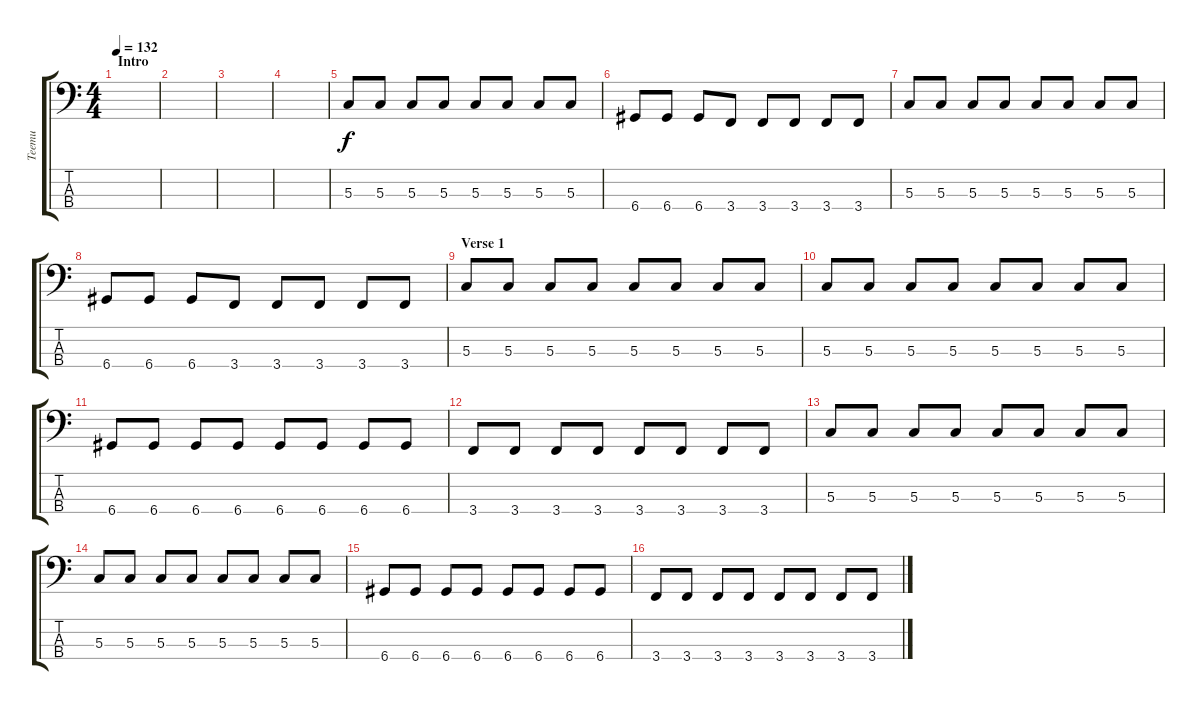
\track ("Teemu" "Teemu") {instrument electricbassfinger}
\staff {score tabs}
\tuning (F2 C2 G1 D1) {hide}
\ts (4 4)
\section ("" "Intro")
\tempo 132
\clef f4
\ks c
|
|
|
|
5.3.8 5.3.8 5.3.8 5.3.8 5.3.8 5.3.8 5.3.8 5.3.8 |
6.4.8 6.4.8 6.4.8 3.4.8 3.4.8 3.4.8 3.4.8 3.4.8 |
5.3.8 5.3.8 5.3.8 5.3.8 5.3.8 5.3.8 5.3.8 5.3.8 |
6.4.8 6.4.8 6.4.8 3.4.8 3.4.8 3.4.8 3.4.8 3.4.8 |
\section ("" "Verse 1")
5.3.8 5.3.8 5.3.8 5.3.8 5.3.8 5.3.8 5.3.8 5.3.8 |
5.3.8 5.3.8 5.3.8 5.3.8 5.3.8 5.3.8 5.3.8 5.3.8 |
6.4.8 6.4.8 6.4.8 6.4.8 6.4.8 6.4.8 6.4.8 6.4.8 |
3.4.8 3.4.8 3.4.8 3.4.8 3.4.8 3.4.8 3.4.8 3.4.8 |
5.3.8 5.3.8 5.3.8 5.3.8 5.3.8 5.3.8 5.3.8 5.3.8 |
5.3.8 5.3.8 5.3.8 5.3.8 5.3.8 5.3.8 5.3.8 5.3.8 |
6.4.8 6.4.8 6.4.8 6.4.8 6.4.8 6.4.8 6.4.8 6.4.8 |
3.4.8 3.4.8 3.4.8 3.4.8 3.4.8 3.4.8 3.4.8 3.4.8
